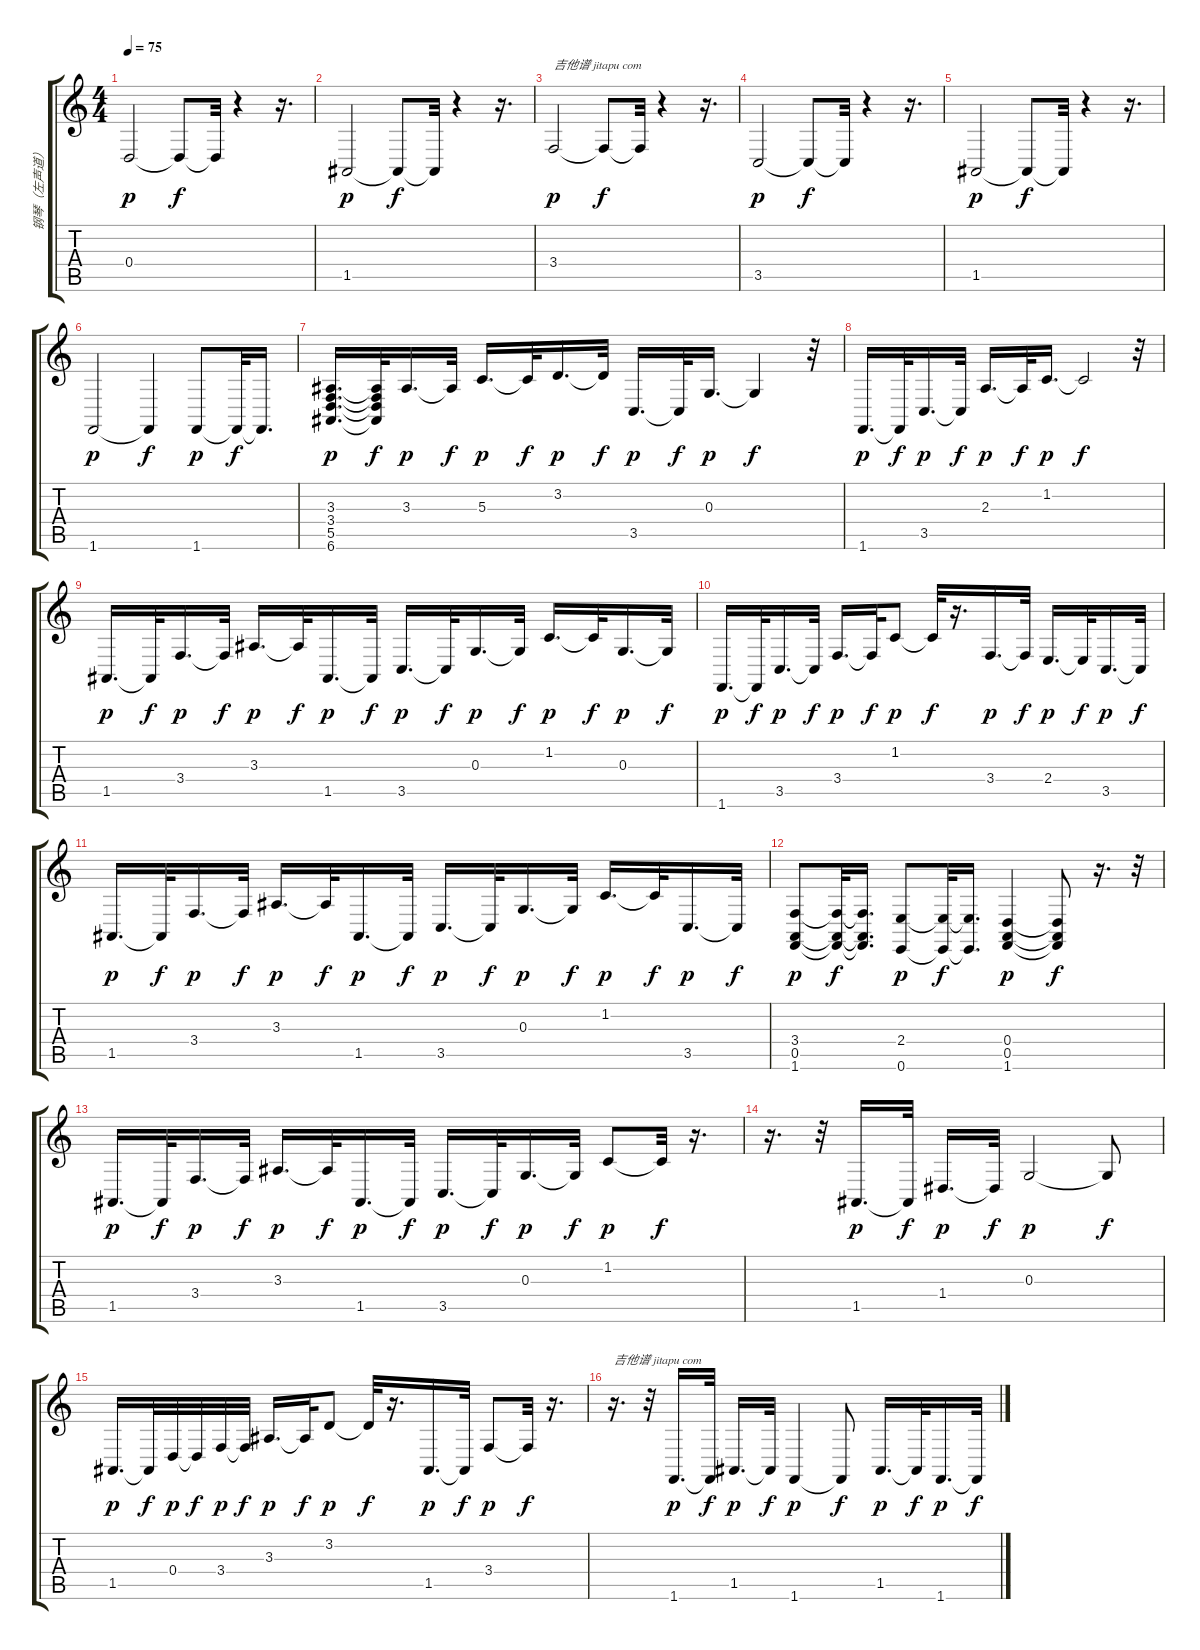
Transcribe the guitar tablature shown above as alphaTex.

\track ("钢琴（左声道）" "钢琴（左声道）") {instrument acousticgrandpiano}
\staff {score tabs}
\tuning (E4 B3 G3 D3 A2 E2) {hide}
\ts (4 4)
\tempo 75
\clef g2
\ks c
0.4.2{dy p} 0.4{t}.8{dy f} 0.4{t}.32 r.4 r.16{d} |
1.5.2{dy p} 1.5{t}.8{dy f} 1.5{t}.32 r.4 r.16{d} |
3.4.2{txt "吉他谱 jitapu com" dy p} 3.4{t}.8{dy f} 3.4{t}.32 r.4 r.16{d} |
3.5.2{dy p} 3.5{t}.8{dy f} 3.5{t}.32 r.4 r.16{d} |
1.5.2{dy p} 1.5{t}.8{dy f} 1.5{t}.32 r.4 r.16{d} |
1.6.2{dy p} 1.6{t}.4{dy f} 1.6.8{dy p} 1.6{t}.32{dy f} 1.6{t}.16{d} |
(3.3 3.4 5.5 6.6).16{d dy p} (3.3{t} 3.4{t} 5.5{t} 6.6{t}).32{dy f} 3.3.16{d dy p} 3.3{t}.32{dy f} 5.3.16{d dy p} 5.3{t}.32{dy f} 3.2.16{d dy p} 3.2{t}.32{dy f} 3.5.16{d dy p} 3.5{t}.32{dy f} 0.3.16{d dy p} 0.3{t}.4{dy f} r.32 |
1.6.16{d dy p} 1.6{t}.32{dy f} 3.5.16{d dy p} 3.5{t}.32{dy f} 2.3.16{d dy p} 2.3{t}.32{dy f} 1.2.16{d dy p} 1.2{t}.2{dy f} r.32 |
1.5.16{d dy p} 1.5{t}.32{dy f} 3.4.16{d dy p} 3.4{t}.32{dy f} 3.3.16{d dy p} 3.3{t}.32{dy f} 1.5.16{d dy p} 1.5{t}.32{dy f} 3.5.16{d dy p} 3.5{t}.32{dy f} 0.3.16{d dy p} 0.3{t}.32{dy f} 1.2.16{d dy p} 1.2{t}.32{dy f} 0.3.16{d dy p} 0.3{t}.32{dy f} |
1.6.16{d dy p} 1.6{t}.32{dy f} 3.5.16{d dy p} 3.5{t}.32{dy f} 3.4.16{d dy p} 3.4{t}.32{dy f} 1.2.8{dy p} 1.2{t}.32{dy f} r.16{d} 3.4.16{d dy p} 3.4{t}.32{dy f} 2.4.16{d dy p} 2.4{t}.32{dy f} 3.5.16{d dy p} 3.5{t}.32{dy f} |
1.5.16{d dy p} 1.5{t}.32{dy f} 3.4.16{d dy p} 3.4{t}.32{dy f} 3.3.16{d dy p} 3.3{t}.32{dy f} 1.5.16{d dy p} 1.5{t}.32{dy f} 3.5.16{d dy p} 3.5{t}.32{dy f} 0.3.16{d dy p} 0.3{t}.32{dy f} 1.2.16{d dy p} 1.2{t}.32{dy f} 3.5.16{d dy p} 3.5{t}.32{dy f} |
(3.4 0.5 1.6).8{dy p} (3.4{t} 0.5{t} 1.6{t}).32{dy f} (3.4{t} 0.5{t} 1.6{t}).16{d} (2.4 0.6).8{dy p} (2.4{t} 0.6{t}).32{dy f} (2.4{t} 0.6{t}).16{d} (0.4 0.5 1.6).4{dy p} (0.4{t} 0.5{t} 1.6{t}).8{dy f} r.16{d} r.32 |
1.5.16{d dy p} 1.5{t}.32{dy f} 3.4.16{d dy p} 3.4{t}.32{dy f} 3.3.16{d dy p} 3.3{t}.32{dy f} 1.5.16{d dy p} 1.5{t}.32{dy f} 3.5.16{d dy p} 3.5{t}.32{dy f} 0.3.16{d dy p} 0.3{t}.32{dy f} 1.2.8{dy p} 1.2{t}.32{dy f} r.16{d} |
r.16{d} r.32 1.5.16{d dy p} 1.5{t}.32{dy f} 1.4.16{d dy p} 1.4{t}.32{dy f} 0.3.2{dy p} 0.3{t}.8{dy f} |
1.5.16{d dy p} 1.5{t}.32{dy f} 0.4.32{dy p} 0.4{t}.32{dy f} 3.4.32{dy p} 3.4{t}.32{dy f} 3.3.16{d dy p} 3.3{t}.32{dy f} 3.2.8{dy p} 3.2{t}.32{dy f} r.16{d} 1.5.16{d dy p} 1.5{t}.32{dy f} 3.4.8{dy p} 3.4{t}.32{dy f} r.16{d} |
r.16{d txt "吉他谱 jitapu com"} r.32 1.6.16{d dy p} 1.6{t}.32{dy f} 1.5.16{d dy p} 1.5{t}.32{dy f} 1.6.4{dy p} 1.6{t}.8{dy f} 1.5.16{d dy p} 1.5{t}.32{dy f} 1.6.16{d dy p} 1.6{t}.32{dy f}
